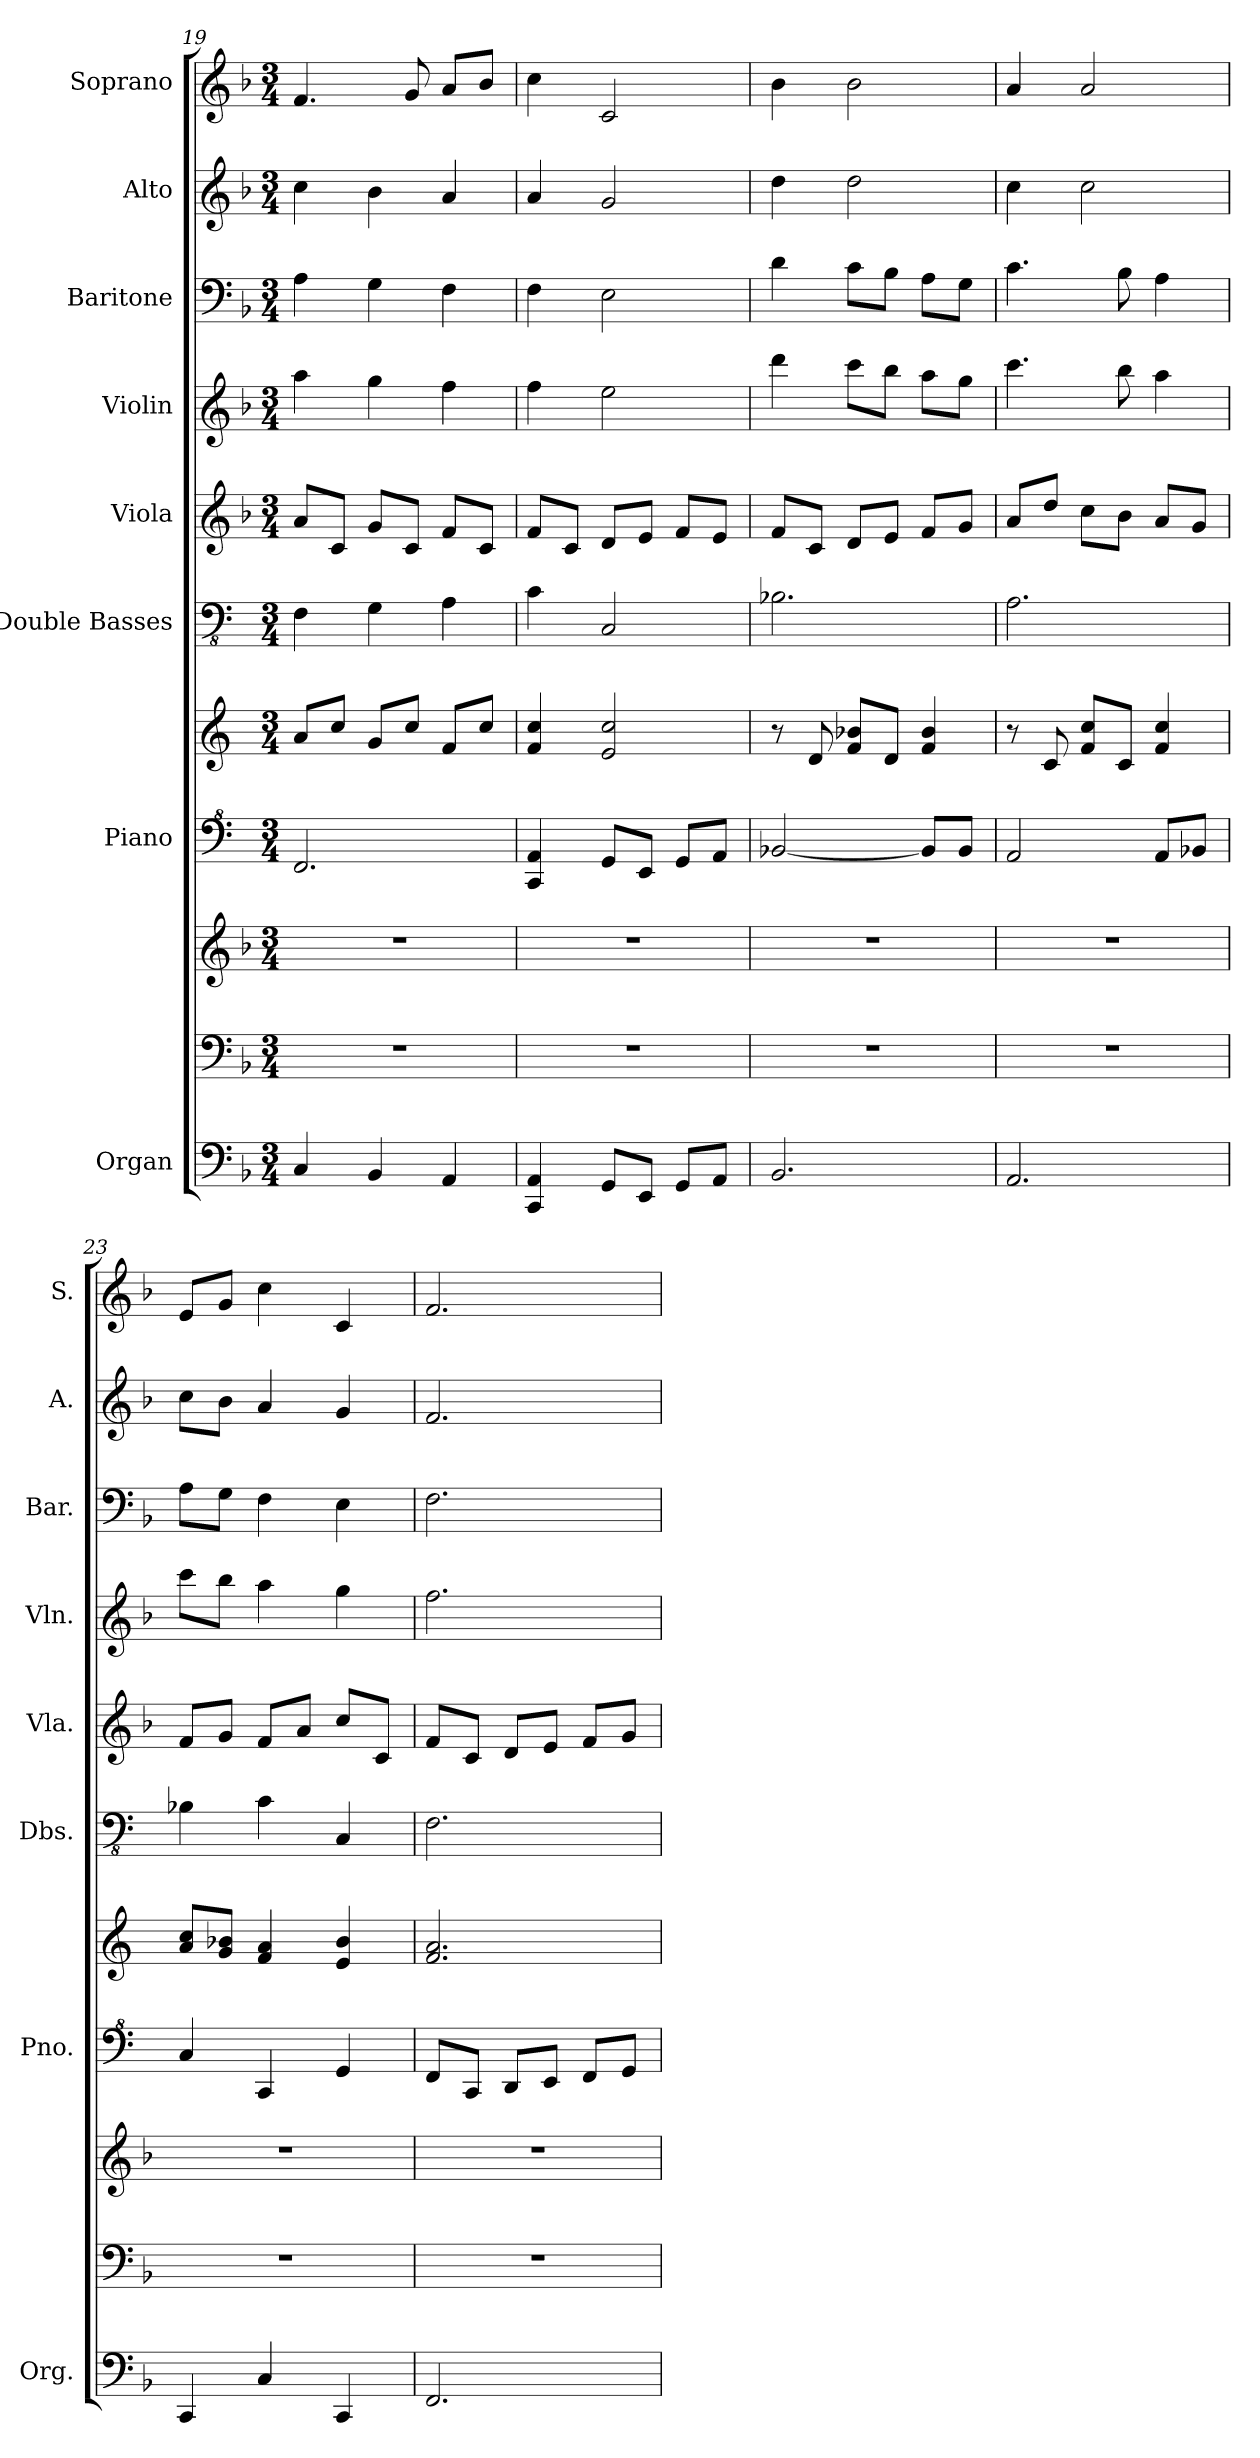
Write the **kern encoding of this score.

**kern	**kern	**kern	**kern	**kern	**kern	**kern	**kern	**kern	**kern	**kern
*part8	*part8	*part8	*part7	*part7	*part6	*part5	*part4	*part3	*part2	*part1
*staff11	*staff10	*staff9	*staff8	*staff7	*staff6	*staff5	*staff4	*staff3	*staff2	*staff1
*I"Organ	*	*	*I"Piano	*	*I"Double Basses	*I"Viola	*I"Violin	*I"Baritone	*I"Alto	*I"Soprano
*I'Org.	*	*	*I'Pno.	*	*I'Dbs.	*I'Vla.	*I'Vln.	*I'Bar.	*I'A.	*I'S.
*clefF4	*clefF4	*clefG2	*clefF^4	*	*clefFv4	*	*clefG2	*clefF4	*clefG2	*clefG2
*k[b-]	*k[b-]	*k[b-]	*k[]	*k[]	*k[]	*k[b-]	*k[b-]	*k[b-]	*k[b-]	*k[b-]
*F:	*F:	*F:	*C:	*C:	*C:	*F:	*F:	*F:	*F:	*F:
*M3/4	*M3/4	*M3/4	*M3/4	*M3/4	*M3/4	*M3/4	*M3/4	*M3/4	*M3/4	*M3/4
=19	=19	=19	=19	=19	=19	=19	=19	=19	=19	=19
4C/	2.r	2.r	2.F/	8a/L	4FF\	8a/L	4aa\	4A\	4cc\	4.f/
.	.	.	.	8cc/J	.	8c/J	.	.	.	.
4BB-/	.	.	.	8g/L	4GG\	8g/L	4gg\	4G\	4b-\	.
.	.	.	.	8cc/J	.	8c/J	.	.	.	8g/
4AA/	.	.	.	8f/L	4AA\	8f/L	4ff\	4F\	4a/	8a/L
.	.	.	.	8cc/J	.	8c/J	.	.	.	8b-/J
=20	=20	=20	=20	=20	=20	=20	=20	=20	=20	=20
4CC/ 4AA/	2.r	2.r	4C/ 4A/	4f/ 4cc/	4C\	8f/L	4ff\	4F\	4a/	4cc\
.	.	.	.	.	.	8c/J	.	.	.	.
8GG/L	.	.	8G/L	2e/ 2cc/	2CC/	8d/L	2ee\	2E\	2g/	2c/
8EE/J	.	.	8E/J	.	.	8e/J	.	.	.	.
8GG/L	.	.	8G/L	.	.	8f/L	.	.	.	.
8AA/J	.	.	8A/J	.	.	8e/J	.	.	.	.
!!LO:PB:g=z
=21	=21	=21	=21	=21	=21	=21	=21	=21	=21	=21
2.BB-/	2.r	2.r	[2B-X/	8r	2.BB-X\	8f/L	4ddd\	4d\	4dd\	4b-\
.	.	.	.	8d/	.	8c/J	.	.	.	.
.	.	.	.	8f/ 8b-X/L	.	8d/L	8ccc\L	8c\L	2dd\	2b-\
.	.	.	.	8d/J	.	8e/J	8bb-\J	8B-\J	.	.
.	.	.	8B-/L]	4f/ 4b-/	.	8f/L	8aa\L	8A\L	.	.
.	.	.	8B-/J	.	.	8g/J	8gg\J	8G\J	.	.
=22	=22	=22	=22	=22	=22	=22	=22	=22	=22	=22
2.AA/	2.r	2.r	2A/	8r	2.AA\	8a/L	4.ccc\	4.c\	4cc\	4a/
.	.	.	.	8c/	.	8dd/J	.	.	.	.
.	.	.	.	8f/ 8cc/L	.	8cc\L	.	.	2cc\	2a/
.	.	.	.	8c/J	.	8b-\J	8bb-\	8B-\	.	.
.	.	.	8A/L	4f/ 4cc/	.	8a/L	4aa\	4A\	.	.
.	.	.	8B-X/J	.	.	8g/J	.	.	.	.
=23	=23	=23	=23	=23	=23	=23	=23	=23	=23	=23
4CC/	2.r	2.r	4c/	8a/ 8cc/L	4BB-X\	8f/L	8ccc\L	8A\L	8cc\L	8e/L
.	.	.	.	8g/ 8b-X/J	.	8g/J	8bb-\J	8G\J	8b-\J	8g/J
4C/	.	.	4C/	4f/ 4a/	4C\	8f/L	4aa\	4F\	4a/	4cc\
.	.	.	.	.	.	8a/J	.	.	.	.
4CC/	.	.	4G/	4e/ 4b-/	4CC/	8cc/L	4gg\	4E\	4g/	4c/
.	.	.	.	.	.	8c/J	.	.	.	.
=24	=24	=24	=24	=24	=24	=24	=24	=24	=24	=24
2.FF/	2.r	2.r	8F/L	2.f/ 2.a/	2.FF\	8f/L	2.ff\	2.F\	2.f/	2.f/
.	.	.	8C/J	.	.	8c/J	.	.	.	.
.	.	.	8D/L	.	.	8d/L	.	.	.	.
.	.	.	8E/J	.	.	8e/J	.	.	.	.
.	.	.	8F/L	.	.	8f/L	.	.	.	.
.	.	.	8G/J	.	.	8g/J	.	.	.	.
=	=	=	=	=	=	=	=	=	=	=
*-	*-	*-	*-	*-	*-	*-	*-	*-	*-	*-
